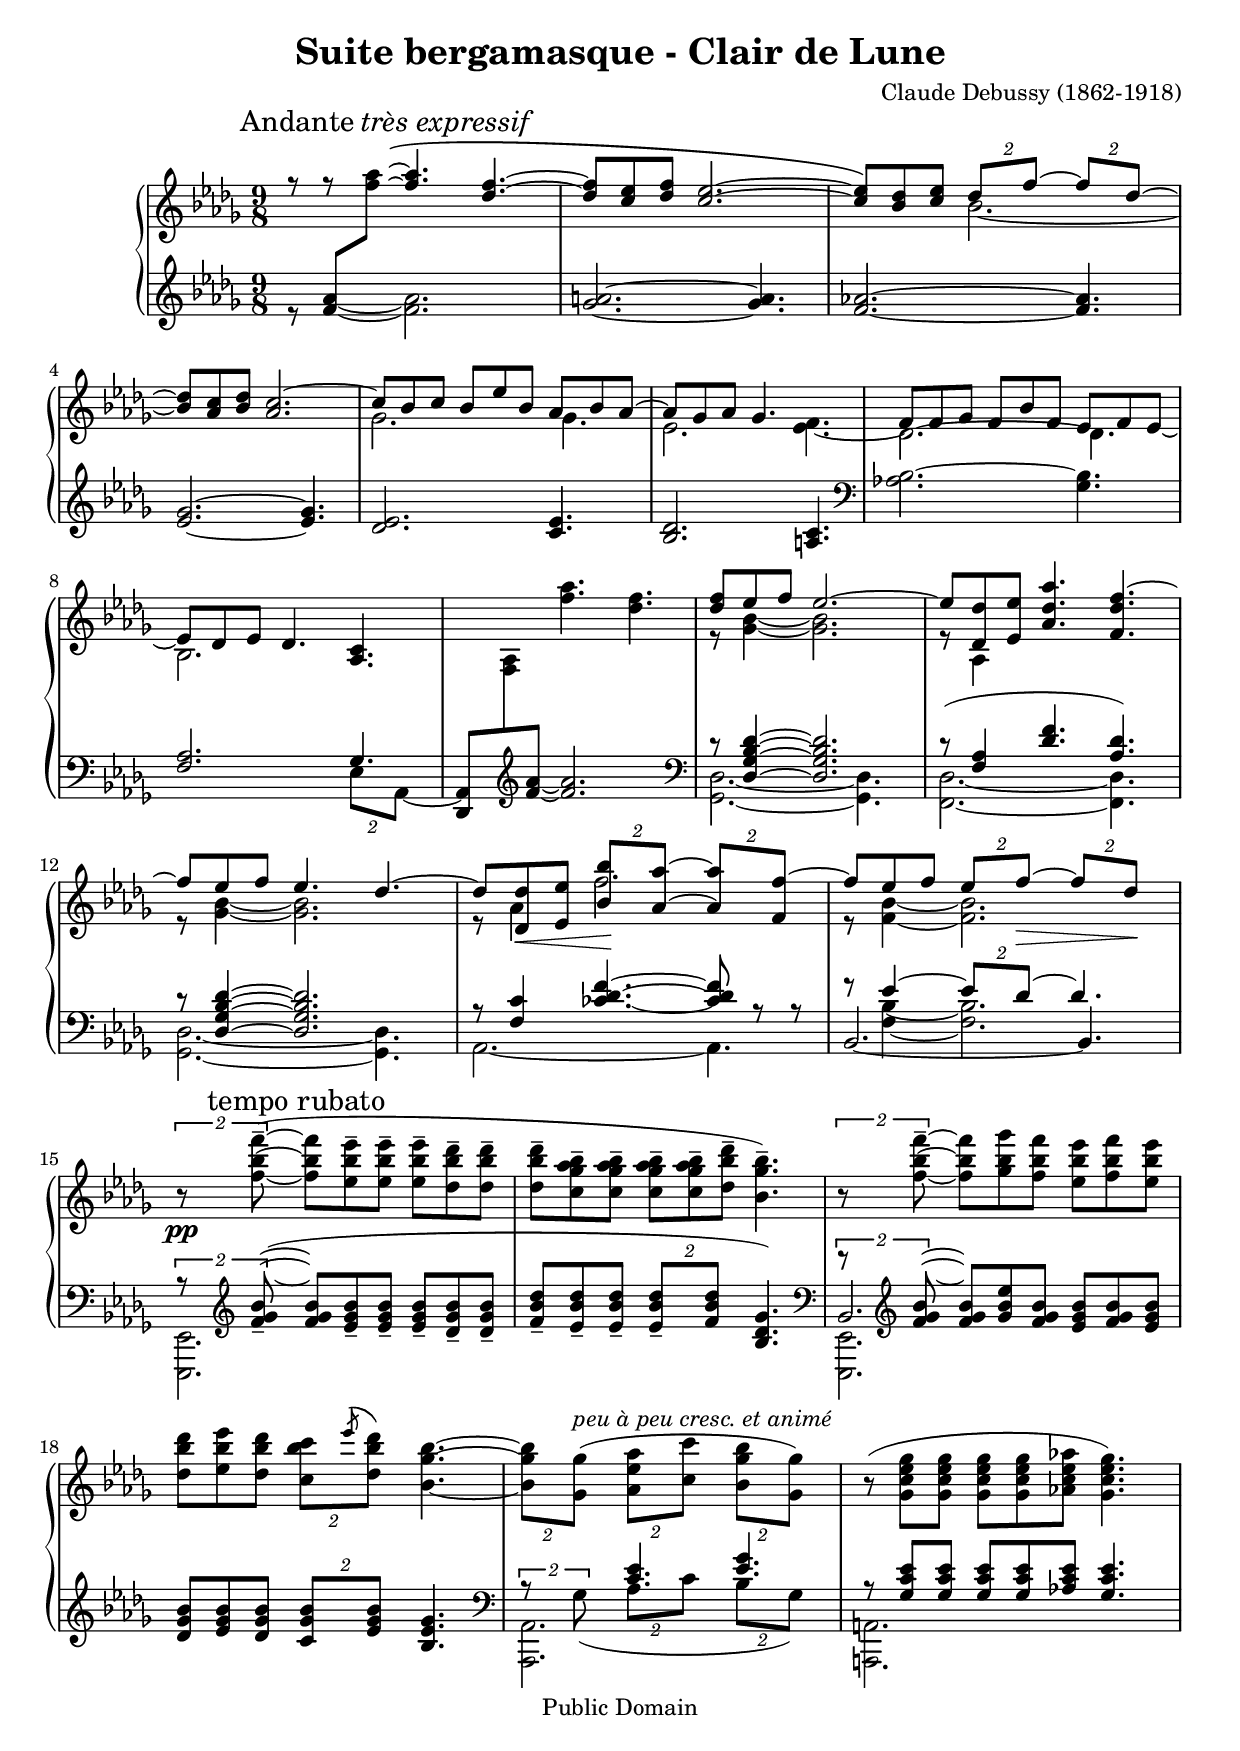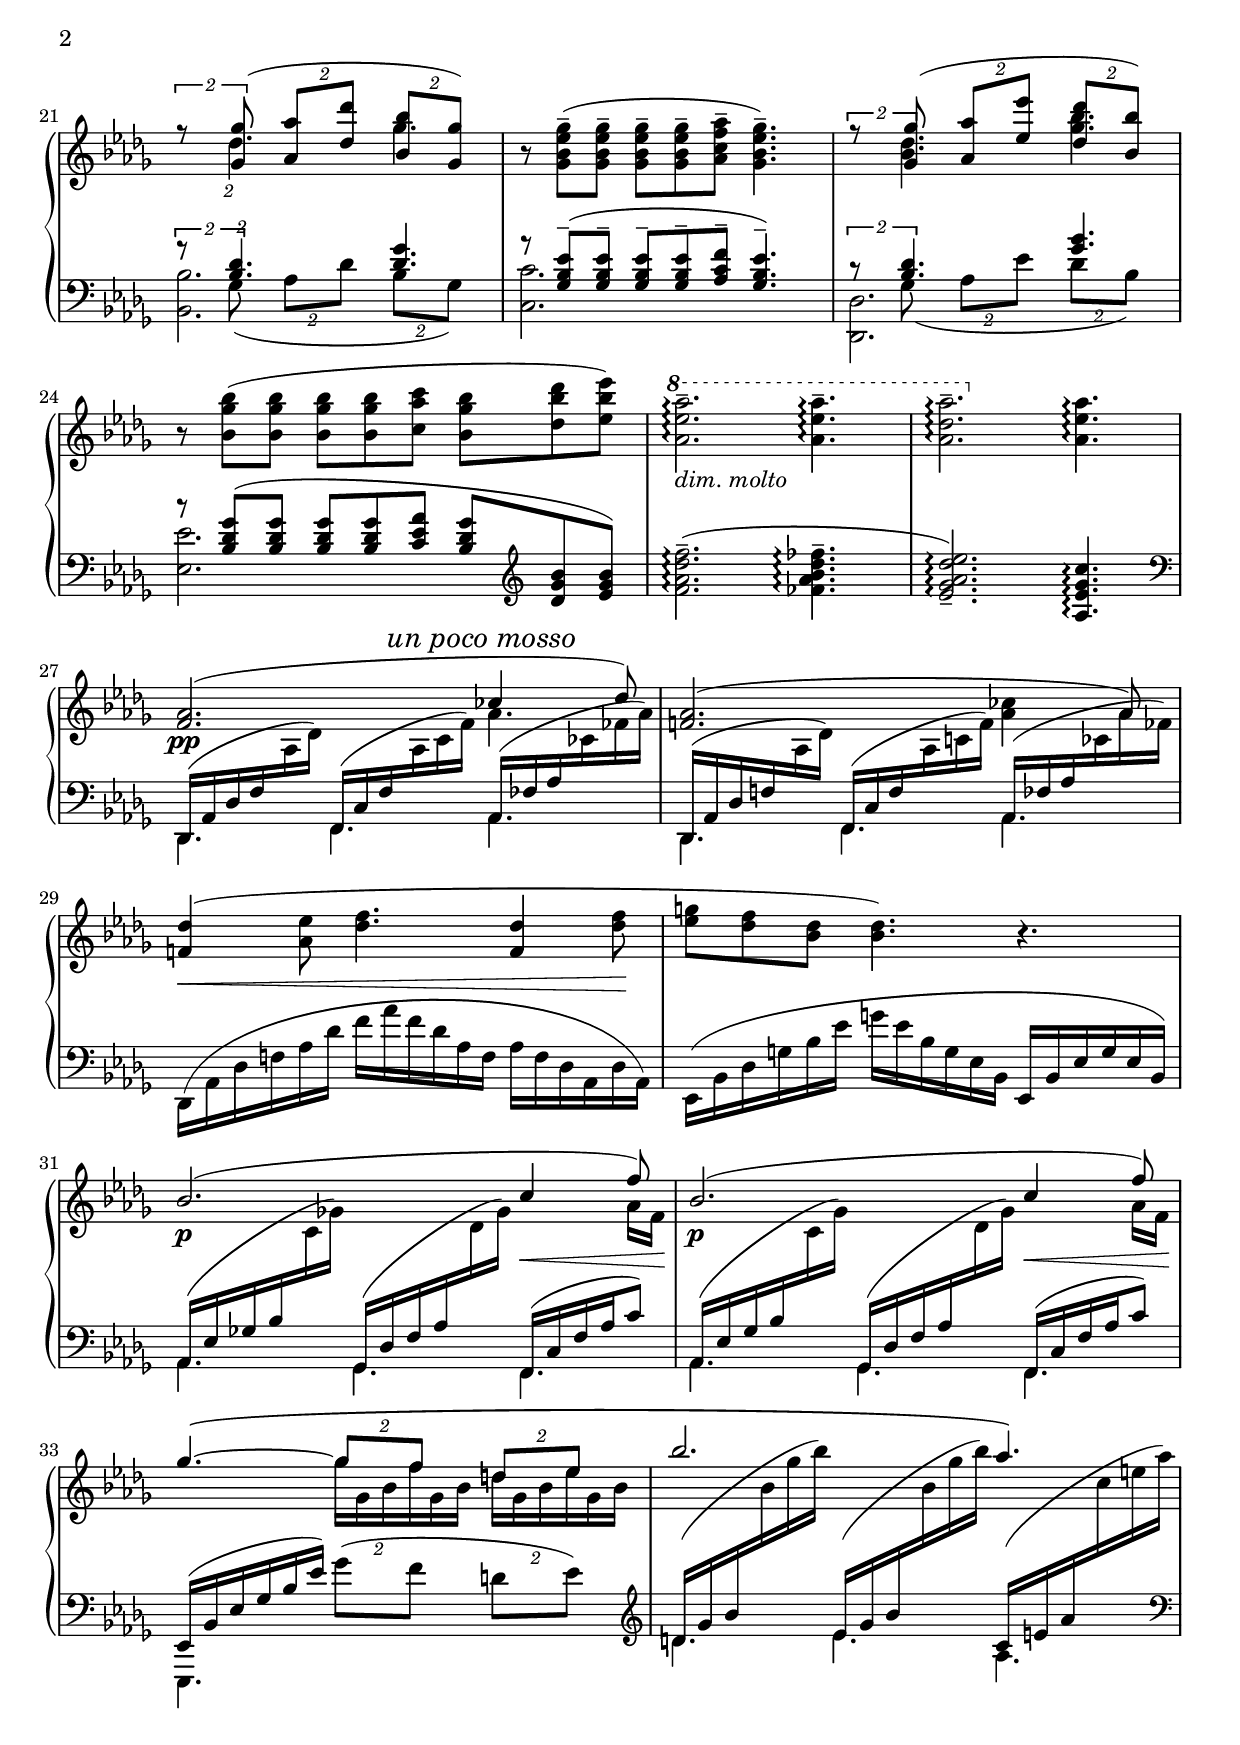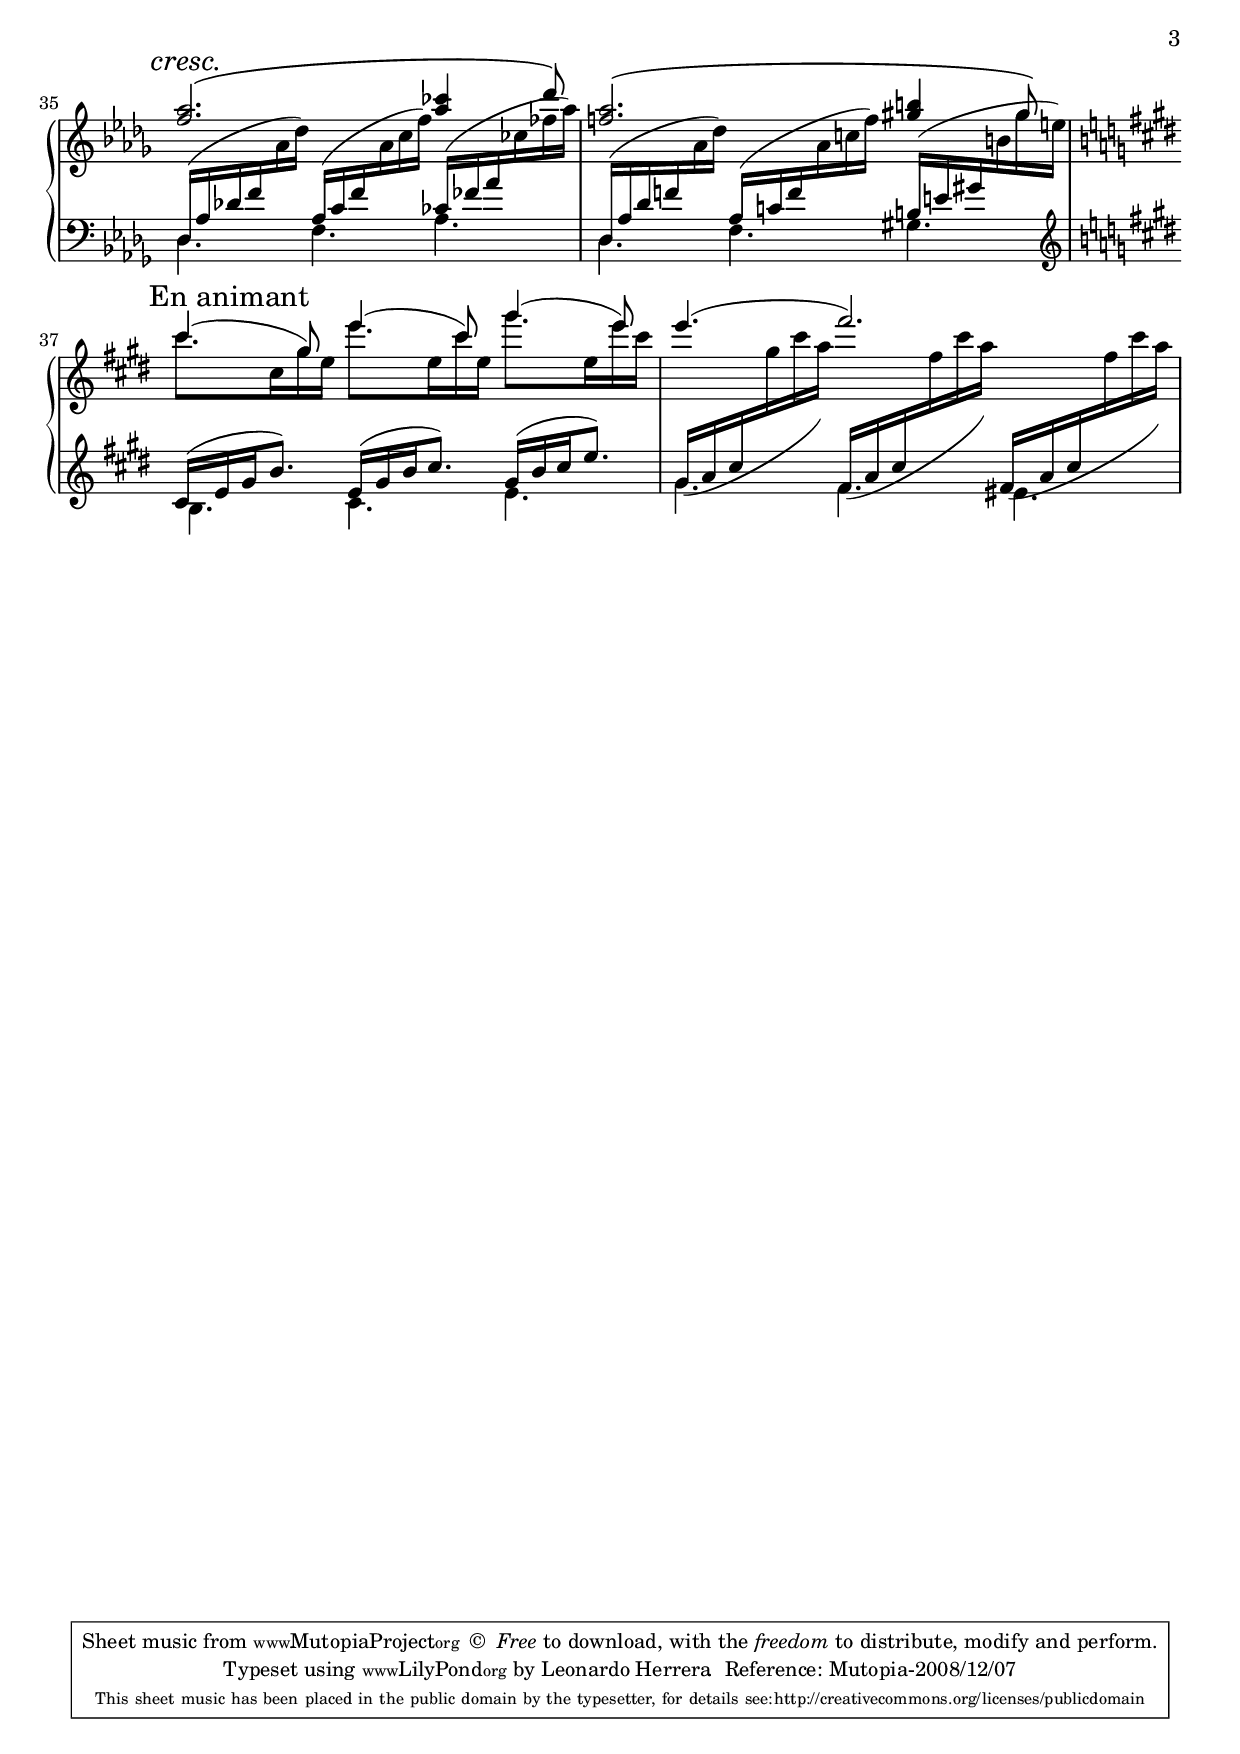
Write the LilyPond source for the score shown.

\header{
   composer          = "Claude Debussy (1862-1918)"
   title             = "Suite bergamasque - Clair de Lune"
   opus              = ""
   date		     = "1903"
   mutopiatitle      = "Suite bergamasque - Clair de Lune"
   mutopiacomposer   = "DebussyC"
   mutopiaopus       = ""
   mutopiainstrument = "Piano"
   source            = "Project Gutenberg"
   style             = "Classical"
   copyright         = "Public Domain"
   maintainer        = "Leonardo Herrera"
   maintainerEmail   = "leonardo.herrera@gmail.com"
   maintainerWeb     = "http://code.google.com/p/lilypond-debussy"
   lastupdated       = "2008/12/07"
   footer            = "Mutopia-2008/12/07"
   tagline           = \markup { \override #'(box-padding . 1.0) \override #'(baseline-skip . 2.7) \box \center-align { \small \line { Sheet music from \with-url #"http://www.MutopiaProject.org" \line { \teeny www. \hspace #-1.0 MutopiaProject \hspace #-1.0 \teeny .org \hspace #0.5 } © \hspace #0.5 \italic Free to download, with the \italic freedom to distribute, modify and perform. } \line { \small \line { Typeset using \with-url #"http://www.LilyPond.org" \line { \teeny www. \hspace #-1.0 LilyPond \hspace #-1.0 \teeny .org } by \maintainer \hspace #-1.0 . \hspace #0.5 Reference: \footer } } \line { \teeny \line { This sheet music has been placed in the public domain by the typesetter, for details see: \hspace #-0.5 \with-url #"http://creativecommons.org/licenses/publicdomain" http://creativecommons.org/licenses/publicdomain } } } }
}

\version "2.10.33"

blanknotes = { \override NoteHead  #'transparent = ##t
	       \override Stem  #'transparent = ##t }
unblanknotes = { \revert NoteHead #'transparent
		 \revert Stem #'transparent }

mBreak = { \break } 

stemExtend = \once \override Stem #'length = #22
noFlag = \once \override Stem #'flag-style = #'no-flag

upper = \relative c'' {
	\clef treble
	\key des \major
	\time 9/8
	\override Staff.NoteCollision #'merge-differently-dotted = ##t
	
	\override Score.RehearsalMark #'Y-offset = #0.1
	\mark \markup { \upright Andante \italic "très expressif" }
	
	<<
		{ 
			% 1
			r8 r8 \blanknotes <f aes>8\(  ~ \unblanknotes <f aes>4. <des f>4. ~
			% 2
			<des f>8[<c ees>8 <des f>8] <c ees>2. ~
			% 3
			<c ees>8 \) <bes des>8 <c ees>8 \times 3/2{des8[f] ~ } \times 3/2{f8[des] ~ }

\mBreak
			
			% 4
			<bes des>8 <aes c>8 <bes des>8 <aes c>2. ~ 
		}
		\\
		{
			% 1
			s2. s4.
			% 2
			s2. s4.
			% 3
			s4. bes2. ~ 
			% 4
			\blanknotes <bes des>8 \unblanknotes
		}
	>>
	
	% 5
	
	<<
		
		{ 
			c8 [bes8 c8] bes8[ees8 bes8] aes8[bes8 aes8] ~ 
			
			% 6
			aes8 [ges aes] ges4. s4.

			% 7
			\stemDown \slurDown des2. ~ des4. 

\mBreak
			
			% 8
			bes2.
		
		}
		\\
		{
			ges'2. ges4.
			
			% 6 
			ees2. <ees f>4. ~
			
			% 7
			\stemUp f8[f ges] f8[bes f] ees8[f ees] ~ 

			% 8
			ees8 [des ees] des4. <aes c>4. 
			
		} 
	>>

	% 9
	\blanknotes  s8 s8 s8 \unblanknotes <f'' aes>4. <des f>4. ~ 
	
	% 10
	<<
		{<des f>8 ees f ees2. ~}
		\\
		{r8 <ges, bes>4 ~ <ges bes>2. }
	>>
	
	% 11
	<<
		{ ees'8 <des des,> <ees ees,> <aes, des aes'>4. <f des' f>4. ~ }
		\\
		{r8 aes,4 }
	>>

\mBreak

	% 12
	<<
		{f''8 ees f ees4. des4. ~ }
		\\
		{r8 <ges, bes>4 ~ <ges bes>2. }
	>>
	
	% 13
	<<
		{ des'8 <des des,>8 \< <ees ees,>8 \times 3/2{<bes bes'>8 \! <aes aes'>8 ~ }  \times 3/2{ <aes aes'>8 <f f'>8 ~ } }
		\\
		{r8 aes4 f'2.}
	>>
	
	% 14
	<<
		{ f8 ees8 f8 \times 3/2{ees8 f \> ~ } \times 3/2{f des \!}  }
		\\
		{r8 <f, bes>4 ~ <f bes>2.}
	>>

\mBreak

	%15
	{ \tupletUp \times 3/2{r8\pp <f' bes f'-->8 ~ ( }  <f bes f'>8 [<ees bes' ees-->8  <ees bes' ees-->8] <ees bes' ees-->8 [<des bes' des-->8 <des bes' des-->8] }
	
	%16
	<des bes' des>8--  <c ges' aes bes>-- <c ges' aes bes>-- <c ges' aes bes>-- <c ges' aes bes>-- <des bes' des>8-- <bes ges' bes>4.-- )
	
	% 17
	\tupletUp \times 3/2 { r8 <f' bes f'>-- ~ } <f bes f'> <ges bes ges'> <f bes f'> <ees bes' ees> <f bes f'> <ees bes' ees>

\mBreak


	% 18
	<des bes' des>8 <ees bes' ees> <des bes' des> 
	
	\tupletDown \times 3/2 { <c bes' c> [ \acciaccatura { \slurUp ees'8 \slurNeutral } <des, bes' des> ] } <bes ges' bes>4. ~
	
	% 19
	\times 3/2 {<bes ges' bes>8 <ges ges'> ^\markup { \italic "peu à peu cresc. et animé" } (  } 
	\times 3/2 {<aes ees' aes> <c c'>}
	\times 3/2 {<bes ges' bes> <ges ges'> )}
	
	% 20
	r8 ( <ges c ees ges> <ges c ees ges> 
	<ges c ees ges> <ges c ees ges> <aes c ees aes> <ges c ees ges>4. )

\mBreak


	% 21
	<<
		{ \times 3/2 {r8 <ges ges'> ( } \times 3/2{<aes aes'> <des des'>} \times 3/2{<bes bes'> <ges ges'> )} }
		\\
		{ \times 3/2 {s8 des'4.} ges }
	>>
	
	% 22
	r8 <ges, bes ees ges>-- (<ges bes ees ges>-- <ges bes ees ges>-- <ges bes ees ges>-- <aes c f aes>-- <ges bes ees ges>4.-- )
	
	% 23
	<<
		{
			\stemDown
			\tupletUp
			\times 3/2{ r8 <bes des>4. } 
			<ges' bes>4.
		}
		\\
		{
			\stemUp 
			\slurUp 
			\tupletUp
			s8 s16 <ges, ges'>8 ( s16
			\times 3/2{ <aes aes'>8 <ees' ees'> } 
			\times 3/2{ <des des'> <bes bes'> ) }
		}
	>>

\mBreak


	% 24
	r8 <bes ges' bes> ( <bes ges' bes> 
	<bes ges' bes> <bes ges' bes> <c aes' c>
	<bes ges' bes> <des bes' des> <ees bes' ees> )
	
	% 25
	#(set-octavation 1)
       \set Staff.ottavation = #"8"
	<aes ees' aes>2.\arpeggio-- _\markup { \italic "dim. molto" } <aes ees' aes>4.\arpeggio--
	
	% 26
	<aes des aes'>2.\arpeggio-- 
	#(set-octavation 0)
	<aes, ees' aes>4.\arpeggio
	
\mBreak

	% 27
	<<
		{ <f aes>2.\pp ( ces'4 des8 ) }
		\\
		{ s2.\mark \markup { \italic "un poco mosso" }  aes4. }
	>>
	
	% 28
	 <f aes>2. ( <aes ces>4 aes8 )

\mBreak

	% 29
	<f des'>4 \< ( <aes ees'>8 <des f>4. <des f,>4 <des f>8 \!
	
	% 30
	<ees g>8 <des f> <des bes> <des bes>4. ) r4.
	
\mBreak

	% 31
	<<
		{ bes2.\p ( c4 f8 ) }
		\\
		{ s2. s4 \< aes,16 f \! }
	>>

	% 32
	<<
		{ bes2.\p ( c4 f8 ) }
		\\
		{ s2. s4 \< aes,16 f \! }
	>>

	% 33
	<<
		{
			ges'4. ~ \( \times 3/2 {ges8 f} \times 3/2{d ees} 
			
			% 34
			
			bes'2. aes4. \)
		}
		\\
		{
			s4. 
			ges16 ges, bes f' ges, bes
			
			d ges, bes ees ges, bes
		}
	>>

\mBreak

	% 35
	\stemUp \phrasingSlurUp
	\mark \markup{ \italic "cresc." } <f' aes>2. \(   <aes ces>4 \stemUp des8 \)
	
	% 36
	<f, aes>2. \( <gis b>4 gis8 \)
	
	\key e \major

\mBreak
	% 37
	<<
		{
		\stemUp \slurUp
		\override Score.RehearsalMark #'Y-offset = #0.2
		\mark \markup { "En animant" }
		cis4 ( gis8 ) 
		e'4 ( cis 8 ) 
		gis'4 ( e8 )
		}
		\\
		{
		cis8. [ cis,16 gis' e ]
		e'8. [ e,16 cis' e, ]
		gis'8. [ e,16 e' cis ]
		}
	>>
	
	% 38
	\stemUp \slurUp
	e4. ( fis2. )
}

lower = \relative c' {
	\key des \major
	\time 9/8
	\override Staff.NoteCollision #'merge-differently-dotted = ##t

	% 1
	<<
		{ s8  <f aes>8 \change Staff = upper \relative c''{ \stemDown <f aes>8 } }
		\\
		% trick to make legatto...
		{ r8 \blanknotes <f aes>4 ~ \unblanknotes <f aes>2. }
	>>
	
	% 2
	<ges a>2. ~ <ges a>4.
	
	% 3
	<f aes>2. ~ <f aes>4.
	
	% 4
	<ees ges>2. ~ <ees ges>4.
	
	% 5
	<des ees>2. <c ees>4.
	
	% 6
	<bes des>2. <a c>4.
	\clef bass 
	
	% 7
	<aes bes>2. ~ <ges bes>4.
	
	% 8
	<<
		{
			<f aes>2. ges4.
			
			% 9
			s2. s4.
		}
		\\
		{ 
			s2. \times 3/2 { ees8[aes,] ~ } |
			
			% 9
			\stemUp <aes des,>8 
			\change Staff=upper \stemDown <aes' f>8 
			\change Staff = lower \clef treble \stemUp <f' aes> ~ <f aes>2. 
			\clef bass
		}
	>>

	
	% 10
	<<
		{ r8 <des, ges bes des>4 ~ <des ges bes des>2. }
		\\
		{ <ges, des'>2. ~ <ges des'>4. }
	>>
	
	% 11
	<<
		{r8 (<f' aes>4 <des' f>4. <aes des>4.) }
		\\
		{<des, f,>2. ~ <des f,>4.}
	>>
	
	% 12
	<<
		{ r8 <des ges bes des>4 ~ <des ges bes des>2.}
		\\
		{<ges, des'>2. ~ <ges des'>4.}
	>>
	
	% 13
	<<
		{ 
			r8 <f' c'>4 
			\override TieColumn #'tie-configuration =
				#'((10.0 . 1) (8.0 . 1) (5.0 . -1))
			<ces' des f>4. ~ 
			<ces des f>8 
			r8 r8 
		}
		\\
		{
			aes,2. ~ 
			aes4.
		}
	>>
	
	% 14
	
	<<
		{r8 ees''4 ~ \times 3/2{ees8 des ~ } des4.}
		\\
		{s8 <f, bes>4 ~ <f bes>2.}
		\\
		{\tieDown bes,2. ~ bes4.}
	>>
	
	% 15
	<<
		{
			\times 3/2{r8 \clef treble 
			<f'' ges bes>8_- ~ ( } \mark "tempo rubato" 
			
			<f ges bes>8 [
			<ees ges bes>8_- 
			<ees ges bes>8_-] 
			
			<ees ges bes>8_- [
			<des ges bes>_- 
			<des ges bes>_-] 
			
			% 16
			<f bes des>8_- 
			<ees bes' des>_- 
			<ees bes' des>_- \times 3/2{<ees bes' des>8_- <f bes des>} 
			<bes, des ges>4. ) \clef bass
		}
		\\
		{
			<ees,, ees,>2.
			
			% 16
			
			s2. s4.
		}
	>>
	
	% 17
	<<
		{\times 3/2{r8 \clef treble <f'' ges bes>8 ~} <f ges bes> <ges bes ees> <f ges bes> <ees ges bes> <f ges bes> <ees ges bes> }
		\\
		{<ees,, ees,>2. s4.}
		\\
		{bes'2. s4.}
	>>
	
	% 18
	\relative c' {<des ges bes>8 <ees ges bes> <des ges bes> \times 3/2 {<c ges' bes> <ees ges bes>} <bes ees ges>4. } \clef bass
	
	% 19
	<<
		{
			\stemDown
			\slurDown
			\tupletUp
			\times 3/2 {r8 ges' ( } 
			\tupletDown
			\times 3/2 {aes c}
			\times 3/2 {bes ges )}
		}
		\\
		{
			\stemUp s4. <c ees>4. <ees ges>4.
		}
		\\
		{
			\stemDown <aes,, aes,>2.
		}
	>>
	
	% 20
	<<
		{ 
			r8 <ges' c ees>8 <ges c ees>
			<ges c ees> <ges c ees> <aes c ees> <ges c ees>4.
		}
		\\
		{
			<a, a,>2. s4.
		}
	>>
	
	% 21
	<<
		{
			\times 3/2{s8 <bes' des>4.} s4.
		}
		\\
		{
			<bes bes,>2. \stemUp <des ges>4.
		}
		\\
		{
			\tupletUp \stemDown \slurDown \times 3/2 {r8 ges, ( } \tupletDown \times 3/2{aes des} \times 3/2{bes ges ) }
		}
	>>
	
	% 22
	<<
		{r8 <ges bes ees>-- (<ges bes ees>-- <ges bes ees>-- <ges bes ees>-- <aes c f>-- <ges bes ees>4.--) }
		\\
		{<c c,>2. s4.}
	>>

	% 23
	<<
		
		{
			\stemUp
			\tupletUp
			\times 3/2{ r8 <bes des>4. } 
			<ges' bes>4.
		}
		\\
		{
			\stemDown \slurDown \tupletDown 
			s8 s16 ges,8 ( s16
			\times 3/2{ aes8 ees' } 
			\times 3/2{ des bes ) }
		}
		\\
		{\stemDown <des, des,>2. s4}
	>>
	
	% 24
	<<
		{
			r8 <bes' des ges> ( <bes des ges> 
			<bes des ges> <bes des ges> <c ees aes>
			<bes des ges> \clef treble <des ges bes> <ees ges bes> )
		}
		\\
		{
			<ees ees,>2.
		}
	>>

	% 25
	<f aes des f>2.\arpeggio-- ( <fes aes bes des fes>4.\arpeggio--
	
	% 26
	<ees ges aes des ees>2.\arpeggio-- ) <aes, ees' ges c>4.\arpeggio \clef bass

	% 27
	<<
		{
			\stemUp
			des,,16 ( aes' des f \change Staff = upper \stemDown \relative c' { aes des ) } 
			\stemUp \change Staff = lower
			f, ( c' f  \change Staff = upper \stemDown \relative c' { aes c f ) }
			\stemUp \change Staff = lower
			aes, ( fes' aes  \change Staff = upper \stemDown \relative c' { ces fes aes ) }

			
		}
		\\
		{
			\stemDown des,,4. f aes
		}
	>>
	
	% 28
	<<
		{
			\stemUp \change Staff = lower
			des,16 ( aes' des f \change Staff = upper \stemDown \relative c' { aes des ) } 
			\stemUp \change Staff = lower
			f, ( c' f  \change Staff = upper \stemDown \relative c' { aes c f ) }
			\stemUp \change Staff = lower
			aes, ( fes' aes  \change Staff = upper \stemDown 
				\relative c' { ces aes' fes ) }
		}
		\\
		{
			des,,4. f aes
		}
	
	>>
	
	
	% 29
	des,16 ( aes' des f aes des 
	f aes f des aes f
	aes f des aes des aes )
	
	% 30
	ees16 ( bes' des g bes ees
	g ees bes g ees bes 
	ees, bes' ees g ees bes )

	% 31
	<<
		{
			\stemUp
			aes16 ( ees' ges bes \change Staff = upper \stemDown \relative c' { c ges' ) } 
			\stemUp \change Staff = lower
			ges, ( des' f  aes \change Staff = upper \stemDown \relative c' { des ges ) }
			\stemUp \change Staff = lower
			f, ( c' f aes c8 )
		}
		\\
		{
			\stemDown aes,4. ges f
		}
	>>

	% 32
	<<
		{
			\stemUp
			aes16 ( ees' ges bes \change Staff = upper \stemDown \relative c' { c ges' ) } 
			\stemUp \change Staff = lower
			ges, ( des' f  aes \change Staff = upper \stemDown \relative c' { des ges ) }
			\stemUp \change Staff = lower
			f, ( c' f aes c8 )
		}
		\\
		{
			\stemDown aes,4. ges f
		}
	>>
	
	% 33
	
	<<
		{
			ees16 ( bes' ees ges bes ees )
			\stemDown \times 3/2{ ges8 ( f } \times 3/2{d ees ) } 
			\clef treble
			
		}
		\\
		{
			ees,,,4. s2.
		}
	
	>>
	
	% 34
	<<
		{
			% 34
			\stemUp
			d'''16 ( ges bes 
			\change Staff = upper \stemDown 
			bes ges' bes )
			
			\change Staff = lower \stemUp
			ees,, ( ges bes
			\change Staff = upper \stemDown
			bes ges' bes )
			
			\change Staff = lower \stemUp
			c,, ( e aes
			\change Staff = upper \stemDown
			c e aes )
			
			\change Staff = lower \clef bass
		
		}
		\\
		{
			% 34
			d,,4. ees aes,
		}
	>>
	
	
	
	
	
	
	% 35
	<<
		{
			\change Staff = lower \stemUp
			des,16 ( aes' des f
			\change Staff = upper \stemDown
			aes des )

			\change Staff = lower \stemUp
			aes, ( c f
			\change Staff = upper \stemDown
			aes c f )

			\change Staff = lower \stemUp
			ces, (fes aes
			\change Staff = upper \stemDown
			ces fes aes)
		}
		\\
		{
			\stemDown
			des,,,4. f aes
		}
	>>

	% 36
	<<
		{
			\change Staff = lower \stemUp
			des,16 ( aes' des f
			\change Staff = upper \stemDown
			aes des )

			\change Staff = lower \stemUp
			aes, ( c f
			\change Staff = upper \stemDown
			aes c f )

			\change Staff = lower \stemUp
			b,, (e gis
			\change Staff = upper \stemDown
			b gis' e)
		}
		\\
		{
			\stemDown
			des,,4. f gis
			
			\clef treble
			\key e \major
		}
	>>
	
	% 37
	<<
		{
			cis16 [ ( e gis b8. )] 
			e,16 ( gis b cis8. )
			gis16 ( b cis e8. )
		}
		\\
		{
			b,4. cis e
		}
	
	>>

	% 38
	<<
		{
			\slurDown
			\change Staff = lower \stemUp
			gis16 (a cis
			\change Staff = upper \stemDown
			gis' cis a )
			
			\change Staff = lower \stemUp
			fis, (a cis
			\change Staff = upper \stemDown
			fis cis' a)
			
			\change Staff = lower \stemUp
			fis, ( a cis
			\change Staff = upper \stemDown
			fis cis' a)
		}
		\\
		{
			gis,4. fis eis
		}		
		>>

}

\score {
	\new PianoStaff <<
		\context Staff = "upper" {
			% \set PianoStaff.instrumentName = "Piano  "
			#(set-accidental-style 'piano)
			
			\upper
		}
		\context Staff = "lower" {
			#(set-accidental-style 'piano)
			\lower
		}
	>>
	\layout { }
	\midi { }
}
